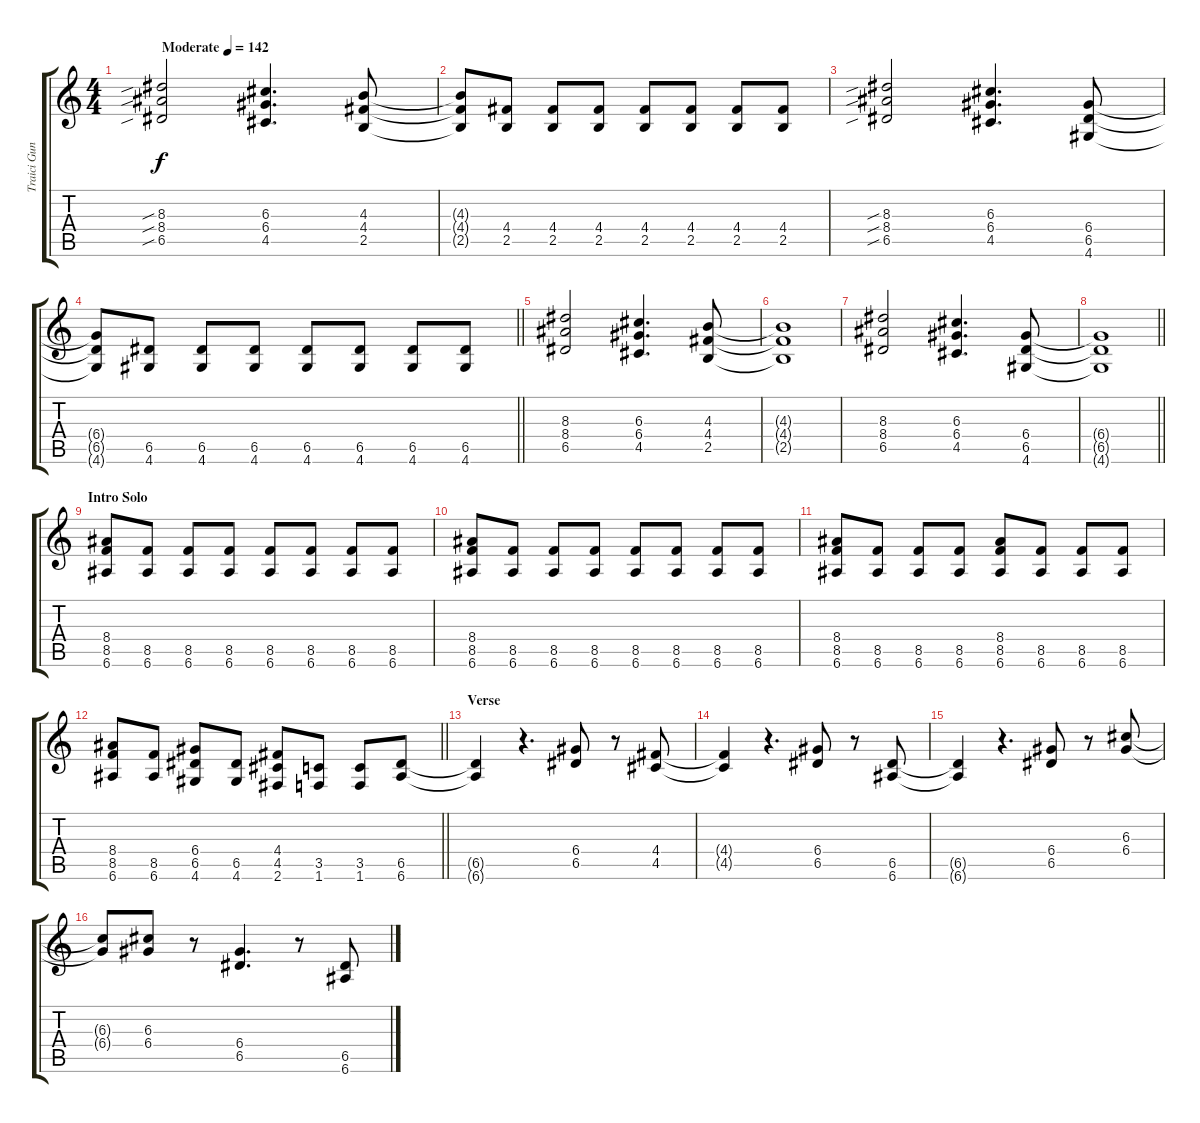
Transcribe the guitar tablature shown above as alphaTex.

\track ("Traici Guns" "Traici Gun") {instrument overdrivenguitar}
\staff {score tabs}
\tuning (E4 B3 G3 D3 A2 E2) {hide}
\ts (4 4)
\tempo (142 "Moderate")
\clef g2
\ks c
(8.3{sib} 8.4{sib} 6.5{sib}).2{dy f instrument overdrivenguitar} (6.3 6.4 4.5).4{d} (4.3 4.4 2.5).8 |
(4.3{t} 4.4{t} 2.5{t}).8 (4.4 2.5).8 (4.4 2.5).8 (4.4 2.5).8 (4.4 2.5).8 (4.4 2.5).8 (4.4 2.5).8 (4.4 2.5).8 |
(8.3{sib} 8.4{sib} 6.5{sib}).2 (6.3 6.4 4.5).4{d} (6.4 6.5 4.6).8 |
\barLineRight lightlight
(6.4{t} 6.5{t} 4.6{t}).8 (6.5 4.6).8 (6.5 4.6).8 (6.5 4.6).8 (6.5 4.6).8 (6.5 4.6).8 (6.5 4.6).8 (6.5 4.6).8 |
\section ("" "")
(8.3 8.4 6.5).2 (6.3 6.4 4.5).4{d} (4.3 4.4 2.5).8 |
(4.3{t} 4.4{t} 2.5{t}).1 |
(8.3 8.4 6.5).2 (6.3 6.4 4.5).4{d} (6.4 6.5 4.6).8 |
\barLineRight lightlight
(6.4{t} 6.5{t} 4.6{t}).1 |
\section ("" "Intro Solo")
(8.4 8.5 6.6).8 (8.5 6.6).8 (8.5 6.6).8 (8.5 6.6).8 (8.5 6.6).8 (8.5 6.6).8 (8.5 6.6).8 (8.5 6.6).8 |
(8.4 8.5 6.6).8 (8.5 6.6).8 (8.5 6.6).8 (8.5 6.6).8 (8.5 6.6).8 (8.5 6.6).8 (8.5 6.6).8 (8.5 6.6).8 |
(8.4 8.5 6.6).8 (8.5 6.6).8 (8.5 6.6).8 (8.5 6.6).8 (8.4 8.5 6.6).8 (8.5 6.6).8 (8.5 6.6).8 (8.5 6.6).8 |
\barLineRight lightlight
(8.4 8.5 6.6).8 (8.5 6.6).8 (6.4 6.5 4.6).8 (6.5 4.6).8 (4.4 4.5 2.6).8 (3.5 1.6).8 (3.5 1.6).8 (6.5 6.6).8 |
\section ("" "Verse")
(6.5{t} 6.6{t}).4{volume 14} r.4{d} (6.4 6.5).8 r.8 (4.4 4.5).8 |
(4.4{t} 4.5{t}).4 r.4{d} (6.4 6.5).8 r.8 (6.5 6.6).8 |
(6.5{t} 6.6{t}).4 r.4{d} (6.4 6.5).8 r.8 (6.3 6.4).8 |
(6.3{t} 6.4{t}).8 (6.3 6.4).8 r.8 (6.4 6.5).4{d} r.8 (6.5 6.6).8
